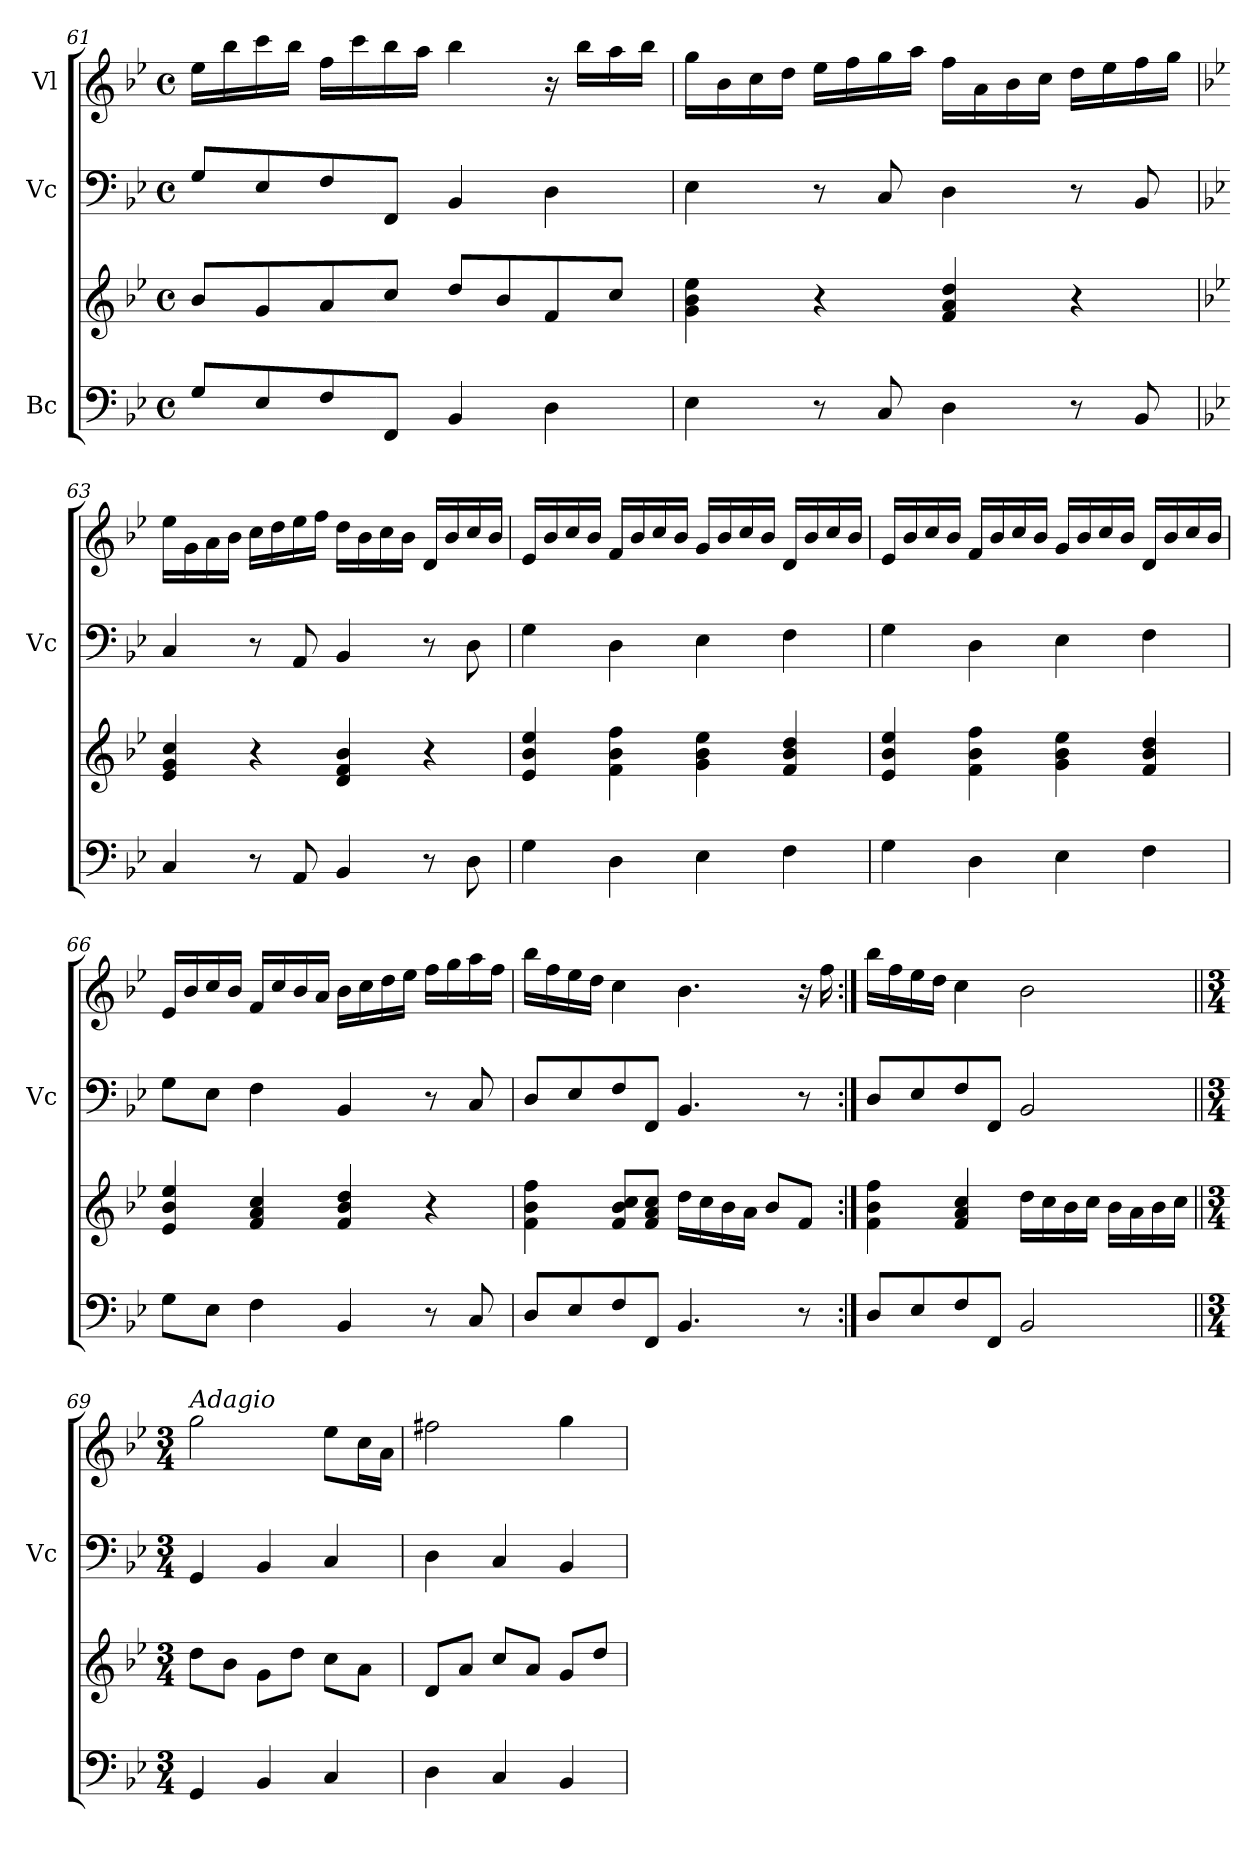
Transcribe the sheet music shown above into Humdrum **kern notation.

**kern	**kern	**kern	**kern
*part3	*part3	*part2	*part1
*staff4	*staff3	*staff2	*staff1
*I"Bc	*	*I"Vc	*I"Vl
*	*	*I'Vc	*
*clefF4	*clefG2	*clefF4	*clefG2
*k[b-e-]	*k[b-e-]	*k[b-e-]	*k[b-e-]
*M4/4	*M4/4	*M4/4	*M4/4
*met(c)	*met(c)	*met(c)	*met(c)
=61	=61	=61	=61
8G/L	8b-/L	8G/L	16ee-\LL
.	.	.	16bb-\
8E-/	8g/	8E-/	16ccc\
.	.	.	16bb-\JJ
8F/	8a/	8F/	16ff\LL
.	.	.	16ccc\
8FF/J	8cc/J	8FF/J	16bb-\
.	.	.	16aa\JJ
4BB-/	8dd/L	4BB-/	4bb-\
.	8b-/	.	.
4D\	8f/	4D\	16r
.	.	.	16bb-\LL
.	8cc/J	.	16aa\
.	.	.	16bb-\JJ
=62	=62	=62	=62
4E-\	4g\ 4b-\ 4ee-\	4E-\	16gg\LL
.	.	.	16b-\
.	.	.	16cc\
.	.	.	16dd\JJ
8r	4r	8r	16ee-\LL
.	.	.	16ff\
8C/	.	8C/	16gg\
.	.	.	16aa\JJ
4D\	4f/ 4a/ 4dd/	4D\	16ff\LL
.	.	.	16a\
.	.	.	16b-\
.	.	.	16cc\JJ
8r	4r	8r	16dd\LL
.	.	.	16ee-\
8BB-/	.	8BB-/	16ff\
.	.	.	16gg\JJ
!!LO:LB:g=z
=63	=63	=63	=63
*k[b-e-]	*k[b-e-]	*k[b-e-]	*k[b-e-]
4C/	4e-/ 4g/ 4cc/	4C/	16ee-\LL
.	.	.	16g\
.	.	.	16a\
.	.	.	16b-\JJ
8r	4r	8r	16cc\LL
.	.	.	16dd\
8AA/	.	8AA/	16ee-\
.	.	.	16ff\JJ
4BB-/	4d/ 4f/ 4b-/	4BB-/	16dd\LL
.	.	.	16b-\
.	.	.	16cc\
.	.	.	16b-\JJ
8r	4r	8r	16d/LL
.	.	.	16b-/
8D\	.	8D\	16cc/
.	.	.	16b-/JJ
=64	=64	=64	=64
4G\	4e-/ 4b-/ 4ee-/	4G\	16e-/LL
.	.	.	16b-/
.	.	.	16cc/
.	.	.	16b-/JJ
4D\	4f\ 4b-\ 4ff\	4D\	16f/LL
.	.	.	16b-/
.	.	.	16cc/
.	.	.	16b-/JJ
4E-\	4g\ 4b-\ 4ee-\	4E-\	16g/LL
.	.	.	16b-/
.	.	.	16cc/
.	.	.	16b-/JJ
4F\	4f/ 4b-/ 4dd/	4F\	16d/LL
.	.	.	16b-/
.	.	.	16cc/
.	.	.	16b-/JJ
=65	=65	=65	=65
4G\	4e-/ 4b-/ 4ee-/	4G\	16e-/LL
.	.	.	16b-/
.	.	.	16cc/
.	.	.	16b-/JJ
4D\	4f\ 4b-\ 4ff\	4D\	16f/LL
.	.	.	16b-/
.	.	.	16cc/
.	.	.	16b-/JJ
4E-\	4g\ 4b-\ 4ee-\	4E-\	16g/LL
.	.	.	16b-/
.	.	.	16cc/
.	.	.	16b-/JJ
4F\	4f/ 4b-/ 4dd/	4F\	16d/LL
.	.	.	16b-/
.	.	.	16cc/
.	.	.	16b-/JJ
!!LO:LB:g=z
=66	=66	=66	=66
8G\L	4e-/ 4b-/ 4ee-/	8G\L	16e-/LL
.	.	.	16b-/
8E-\J	.	8E-\J	16cc/
.	.	.	16b-/JJ
4F\	4f/ 4a/ 4cc/	4F\	16f/LL
.	.	.	16cc/
.	.	.	16b-/
.	.	.	16a/JJ
4BB-/	4f/ 4b-/ 4dd/	4BB-/	16b-\LL
.	.	.	16cc\
.	.	.	16dd\
.	.	.	16ee-\JJ
8r	4r	8r	16ff\LL
.	.	.	16gg\
8C/	.	8C/	16aa\
.	.	.	16ff\JJ
=67	=67	=67	=67
8D/L	4f\ 4b-\ 4ff\	8D/L	16bb-\LL
.	.	.	16ff\
8E-/	.	8E-/	16ee-\
.	.	.	16dd\JJ
8F/	8f/ 8b-/ 8cc/L	8F/	4cc\
8FF/J	8f/ 8a/ 8cc/J	8FF/J	.
4.BB-/	16dd\LL	4.BB-/	4.b-\
.	16cc\	.	.
.	16b-\	.	.
.	16a\JJ	.	.
.	8b-/L	.	.
8r	8f/J	8r	16r
.	.	.	16ff\
=68:|!	=68:|!	=68:|!	=68:|!
8D/L	4f\ 4b-\ 4ff\	8D/L	16bb-\LL
.	.	.	16ff\
8E-/	.	8E-/	16ee-\
.	.	.	16dd\JJ
8F/	4f/ 4a/ 4cc/	8F/	4cc\
8FF/J	.	8FF/J	.
*	*	*	*MM60
2BB-/	16dd\LL	2BB-/	2b-\
.	16cc\	.	.
.	16b-\	.	.
.	16cc\JJ	.	.
.	16b-\LL	.	.
.	16a\	.	.
.	16b-\	.	.
.	16cc\JJ	.	.
!!LO:PB:g=z
=69||	=69||	=69||	=69||
*M3/4	*M3/4	*M3/4	*M3/4
!	!	!	!LO:TX:a:i:t=Adagio
4GG/	8dd\L	4GG/	2gg\
.	8b-\J	.	.
4BB-/	8g\L	4BB-/	.
.	8dd\J	.	.
4C/	8cc\L	4C/	8ee-\L
.	8a\J	.	16cc\L
.	.	.	16a\JJ
=70	=70	=70	=70
4D\	8d/L	4D\	2ff#X\
.	8a/J	.	.
4C/	8cc/L	4C/	.
.	8a/J	.	.
4BB-/	8g/L	4BB-/	4gg\
.	8dd/J	.	.
=	=	=	=
*-	*-	*-	*-
